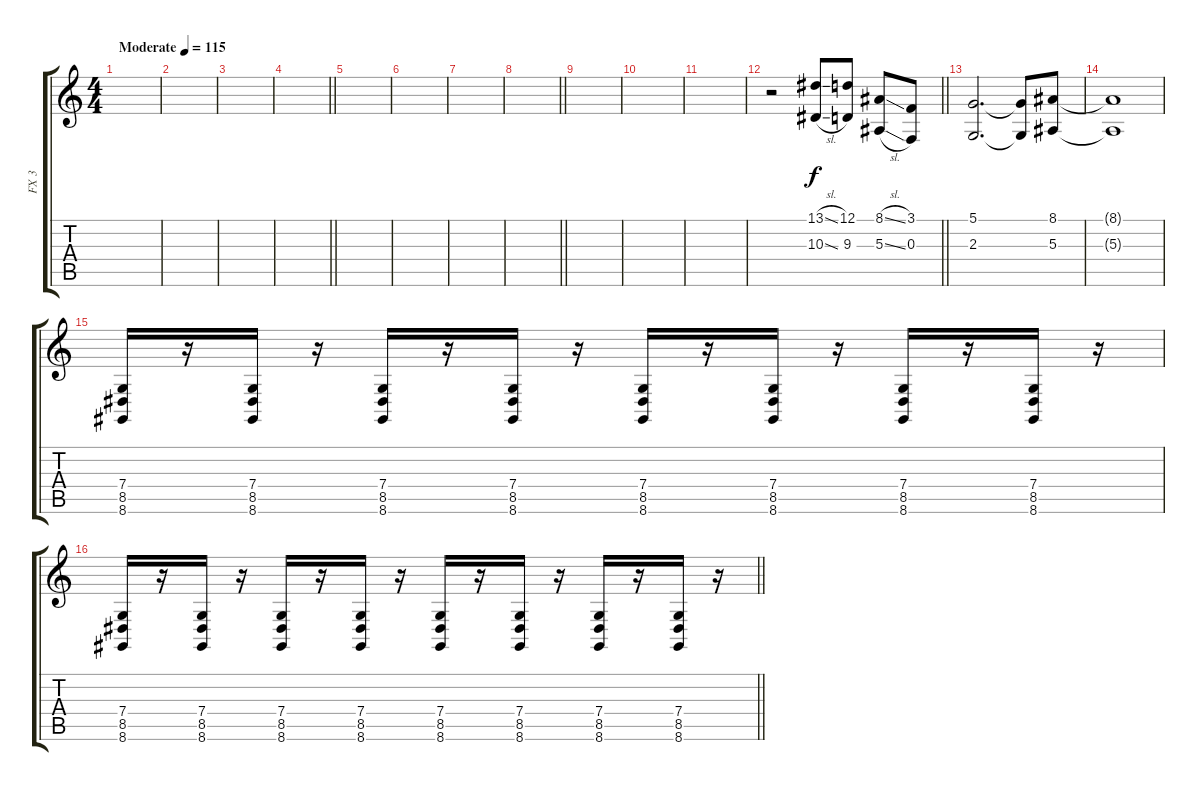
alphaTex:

\track ("FX 3" "FX 3") {instrument violin}
\staff {score tabs}
\tuning (D4 A3 F3 C3 G2 C2) {hide}
\ts (4 4)
\tempo (115 "Moderate")
\clef g2
\ks c
|
|
|
\barLineRight lightlight
|
|
|
|
\barLineRight lightlight
|
|
|
|
\barLineRight lightlight
r.2 (13.1{sl} 10.3{sl}).8 (12.1 9.3).8 (8.1{sl} 5.3{sl}).8 (3.1 0.3).8 |
(5.1 2.3).2{d} (5.1{t} 2.3{t}).8 (8.1 5.3).8 |
(8.1{t} 5.3{t}).1 |
(7.4 8.5 8.6).16 r.16 (7.4 8.5 8.6).16 r.16 (7.4 8.5 8.6).16 r.16 (7.4 8.5 8.6).16 r.16 (7.4 8.5 8.6).16 r.16 (7.4 8.5 8.6).16 r.16 (7.4 8.5 8.6).16 r.16 (7.4 8.5 8.6).16 r.16 |
\barLineRight lightlight
(7.4 8.5 8.6).16 r.16 (7.4 8.5 8.6).16 r.16 (7.4 8.5 8.6).16 r.16 (7.4 8.5 8.6).16 r.16 (7.4 8.5 8.6).16 r.16 (7.4 8.5 8.6).16 r.16 (7.4 8.5 8.6).16 r.16 (7.4 8.5 8.6).16 r.16
